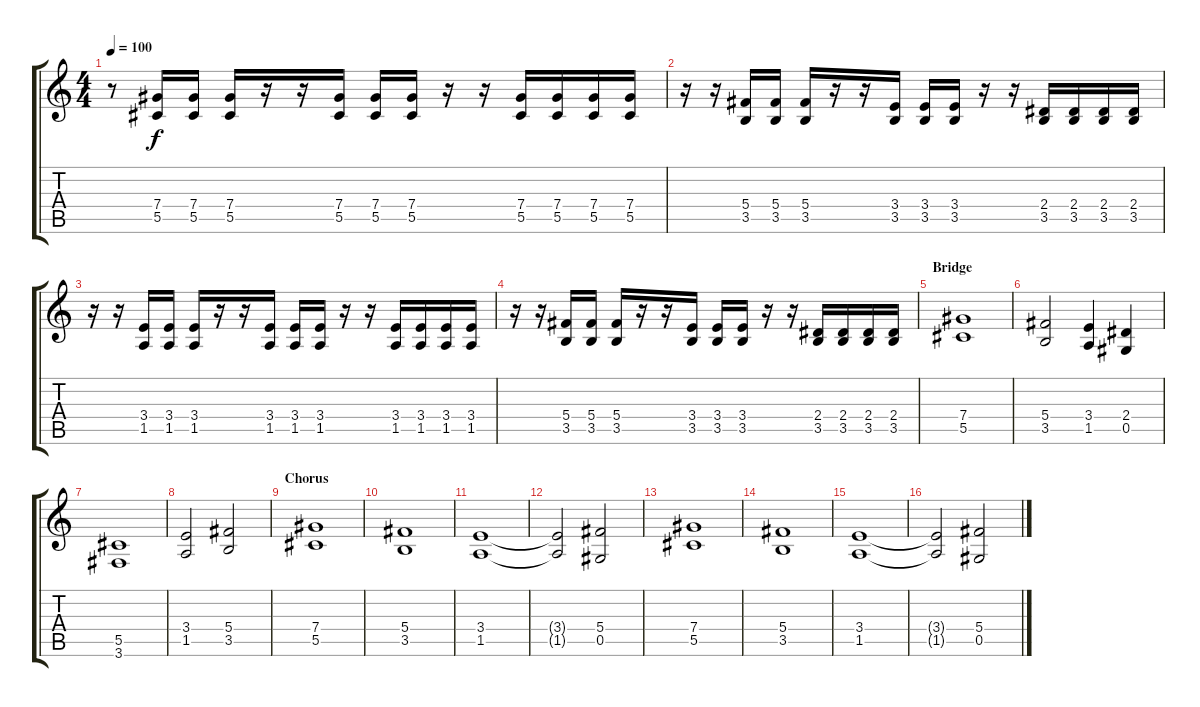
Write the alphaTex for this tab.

\track "" {instrument distortionguitar}
\staff {score tabs}
\tuning (Eb4 Bb3 Gb3 Db3 Ab2 Eb2) {hide}
\ts (4 4)
\tempo 100
\clef g2
\ks c
r.8{dy f} (7.4 5.5).16 (7.4 5.5).16 (7.4 5.5).16 r.16 r.16 (7.4 5.5).16 (7.4 5.5).16 (7.4 5.5).16 r.16 r.16 (7.4 5.5).16 (7.4 5.5).16 (7.4 5.5).16 (7.4 5.5).16 |
r.16 r.16 (5.4 3.5).16 (5.4 3.5).16 (5.4 3.5).16 r.16 r.16 (3.4 3.5).16 (3.4 3.5).16 (3.4 3.5).16 r.16 r.16 (2.4 3.5).16 (2.4 3.5).16 (2.4 3.5).16 (2.4 3.5).16 |
r.16 r.16 (3.4 1.5).16 (3.4 1.5).16 (3.4 1.5).16 r.16 r.16 (3.4 1.5).16 (3.4 1.5).16 (3.4 1.5).16 r.16 r.16 (3.4 1.5).16 (3.4 1.5).16 (3.4 1.5).16 (3.4 1.5).16 |
r.16 r.16 (5.4 3.5).16 (5.4 3.5).16 (5.4 3.5).16 r.16 r.16 (3.4 3.5).16 (3.4 3.5).16 (3.4 3.5).16 r.16 r.16 (2.4 3.5).16 (2.4 3.5).16 (2.4 3.5).16 (2.4 3.5).16 |
\section ("" "Bridge")
(7.4 5.5).1 |
(5.4 3.5).2 (3.4 1.5).4 (2.4 0.5).4 |
(5.5 3.6).1 |
(3.4 1.5).2 (5.4 3.5).2 |
\section ("" "Chorus")
(7.4 5.5).1 |
(5.4 3.5).1 |
(3.4 1.5).1 |
(3.4{t} 1.5{t}).2 (5.4 0.5).2 |
(7.4 5.5).1 |
(5.4 3.5).1 |
(3.4 1.5).1 |
(3.4{t} 1.5{t}).2 (5.4 0.5).2
